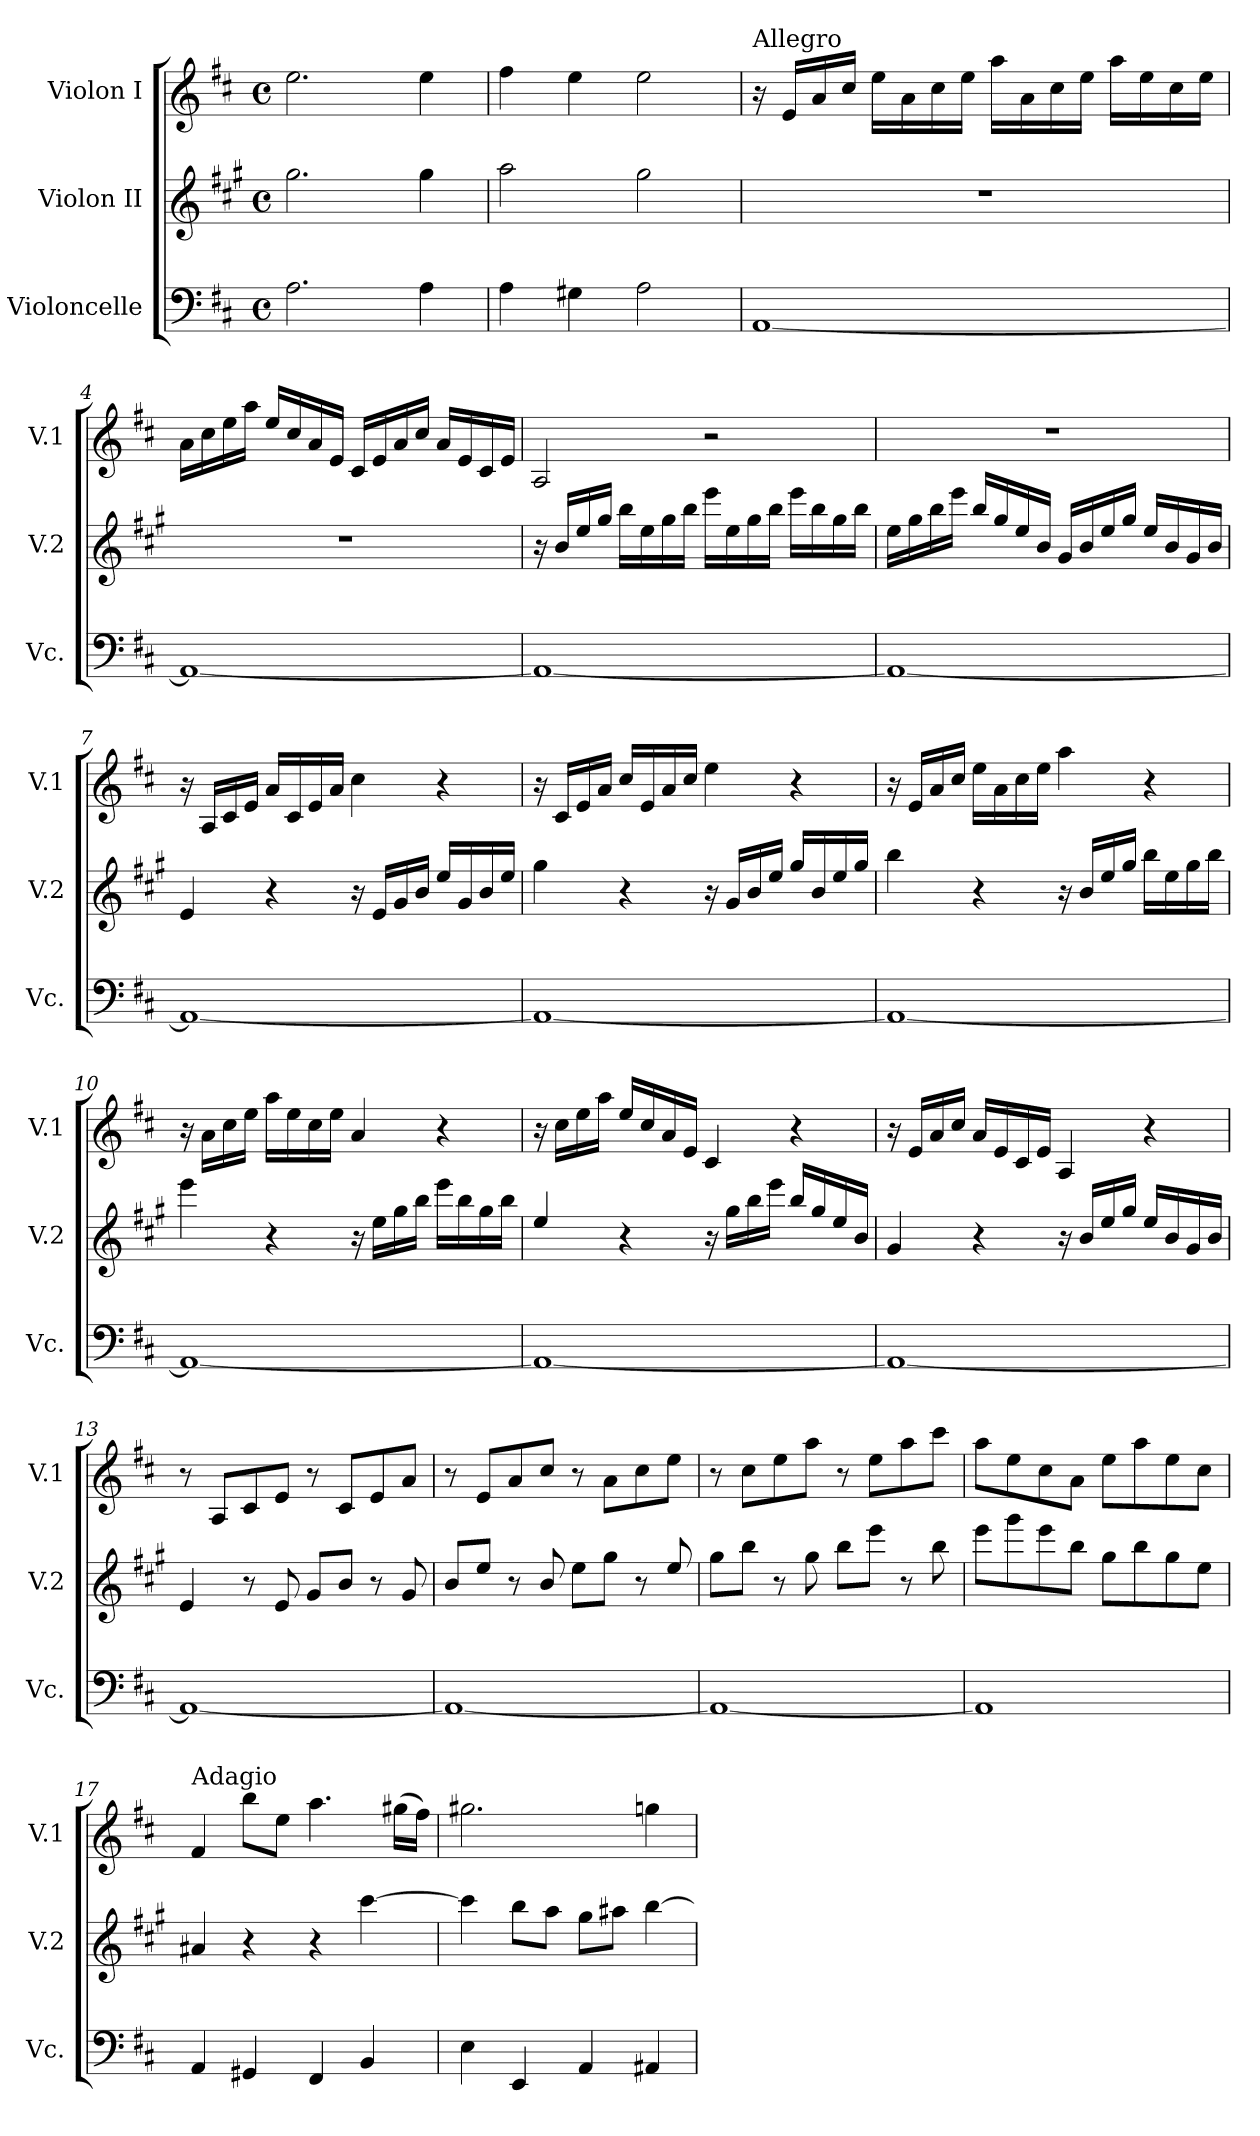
**kern	**kern	**kern
*part3	*part2	*part1
*staff3	*staff2	*staff1
*I"Violoncelle	*I"Violon II	*I"Violon I
*I'Vc.	*I'V.2	*I'V.1
*clefF4	*clefG2	*clefG2
*	*ITrd4c7	*
*k[f#c#]	*k[f#c#]	*k[f#c#]
*D:	*D:	*D:
*M4/4	*M4/4	*M4/4
*met(c)	*met(c)	*met(c)
=1	=1	=1
2.A\	2.cc#\	2.ee\
4A\	4cc#\	4ee\
=2	=2	=2
4A\	2dd\	4ff#\
4G#X\	.	4ee\
2A\	2cc#\	2ee\
=3	=3	=3
!	!	!LO:TX:a:t=Allegro
[1AA	1r	16r
.	.	16e/LL
.	.	16a/
.	.	16cc#/JJ
.	.	16ee\LL
.	.	16a\
.	.	16cc#\
.	.	16ee\JJ
.	.	16aa\LL
.	.	16a\
.	.	16cc#\
.	.	16ee\JJ
.	.	16aa\LL
.	.	16ee\
.	.	16cc#\
.	.	16ee\JJ
=4	=4	=4
1AA_	1r	16a\LL
.	.	16cc#\
.	.	16ee\
.	.	16aa\JJ
.	.	16ee/LL
.	.	16cc#/
.	.	16a/
.	.	16e/JJ
.	.	16c#/LL
.	.	16e/
.	.	16a/
.	.	16cc#/JJ
.	.	16a/LL
.	.	16e/
.	.	16c#/
.	.	16e/JJ
=5	=5	=5
1AA_	16r	2A/
.	16e/LL	.
.	16a/	.
.	16cc#/JJ	.
.	16ee\LL	.
.	16a\	.
.	16cc#\	.
.	16ee\JJ	.
.	16aa\LL	2r
.	16a\	.
.	16cc#\	.
.	16ee\JJ	.
.	16aa\LL	.
.	16ee\	.
.	16cc#\	.
.	16ee\JJ	.
=6	=6	=6
1AA_	16a\LL	1r
.	16cc#\	.
.	16ee\	.
.	16aa\JJ	.
.	16ee/LL	.
.	16cc#/	.
.	16a/	.
.	16e/JJ	.
.	16c#/LL	.
.	16e/	.
.	16a/	.
.	16cc#/JJ	.
.	16a/LL	.
.	16e/	.
.	16c#/	.
.	16e/JJ	.
!!LO:LB:g=z
=7	=7	=7
1AA_	4A/	16r
.	.	16A/LL
.	.	16c#/
.	.	16e/JJ
.	4r	16a/LL
.	.	16c#/
.	.	16e/
.	.	16a/JJ
.	16r	4cc#\
.	16A/LL	.
.	16c#/	.
.	16e/JJ	.
.	16a/LL	4r
.	16c#/	.
.	16e/	.
.	16a/JJ	.
=8	=8	=8
1AA_	4cc#\	16r
.	.	16c#/LL
.	.	16e/
.	.	16a/JJ
.	4r	16cc#/LL
.	.	16e/
.	.	16a/
.	.	16cc#/JJ
.	16r	4ee\
.	16c#/LL	.
.	16e/	.
.	16a/JJ	.
.	16cc#/LL	4r
.	16e/	.
.	16a/	.
.	16cc#/JJ	.
=9	=9	=9
1AA_	4ee\	16r
.	.	16e/LL
.	.	16a/
.	.	16cc#/JJ
.	4r	16ee\LL
.	.	16a\
.	.	16cc#\
.	.	16ee\JJ
.	16r	4aa\
.	16e/LL	.
.	16a/	.
.	16cc#/JJ	.
.	16ee\LL	4r
.	16a\	.
.	16cc#\	.
.	16ee\JJ	.
=10	=10	=10
1AA_	4aa\	16r
.	.	16a\LL
.	.	16cc#\
.	.	16ee\JJ
.	4r	16aa\LL
.	.	16ee\
.	.	16cc#\
.	.	16ee\JJ
.	16r	4a/
.	16a\LL	.
.	16cc#\	.
.	16ee\JJ	.
.	16aa\LL	4r
.	16ee\	.
.	16cc#\	.
.	16ee\JJ	.
=11	=11	=11
1AA_	4a/	16r
.	.	16cc#\LL
.	.	16ee\
.	.	16aa\JJ
.	4r	16ee/LL
.	.	16cc#/
.	.	16a/
.	.	16e/JJ
.	16r	4c#/
.	16cc#\LL	.
.	16ee\	.
.	16aa\JJ	.
.	16ee/LL	4r
.	16cc#/	.
.	16a/	.
.	16e/JJ	.
!!LO:LB:g=z
=12	=12	=12
1AA_	4c#/	16r
.	.	16e/LL
.	.	16a/
.	.	16cc#/JJ
.	4r	16a/LL
.	.	16e/
.	.	16c#/
.	.	16e/JJ
.	16r	4A/
.	16e/LL	.
.	16a/	.
.	16cc#/JJ	.
.	16a/LL	4r
.	16e/	.
.	16c#/	.
.	16e/JJ	.
!!LO:PB:g=z
=13	=13	=13
1AA_	4A/	8r
.	.	8A/L
.	8r	8c#/
.	8A/	8e/J
.	8c#/L	8r
.	8e/J	8c#/L
.	8r	8e/
.	8c#/	8a/J
=14	=14	=14
1AA_	8e/L	8r
.	8a/J	8e/L
.	8r	8a/
.	8e/	8cc#/J
.	8a\L	8r
.	8cc#\J	8a\L
.	8r	8cc#\
.	8a/	8ee\J
=15	=15	=15
1AA_	8cc#\L	8r
.	8ee\J	8cc#\L
.	8r	8ee\
.	8cc#\	8aa\J
.	8ee\L	8r
.	8aa\J	8ee\L
.	8r	8aa\
.	8ee\	8ccc#\J
=16	=16	=16
1AA]	8aa\L	8aa\L
.	8ccc#\	8ee\
.	8aa\	8cc#\
.	8ee\J	8a\J
.	8cc#\L	8ee\L
.	8ee\	8aa\
.	8cc#\	8ee\
.	8a\J	8cc#\J
=17	=17	=17
!	!	!LO:TX:a:t=Adagio
4AA/	4d#X/	4f#/
4GG#X/	4r	8bb\L
.	.	8ee\J
4FF#/	4r	4.aa\
4BB/	[4ff#\	.
.	.	(16gg#X\LL
.	.	16ff#\JJ)
=18	=18	=18
4E\	4ff#\]	2.gg#X\
4EE/	8ee\L	.
.	8dd\J	.
4AA/	8cc#\L	.
.	8dd#X\J	.
4AA#X/	[4ee\	4ggn\
=	=	=
*-	*-	*-
